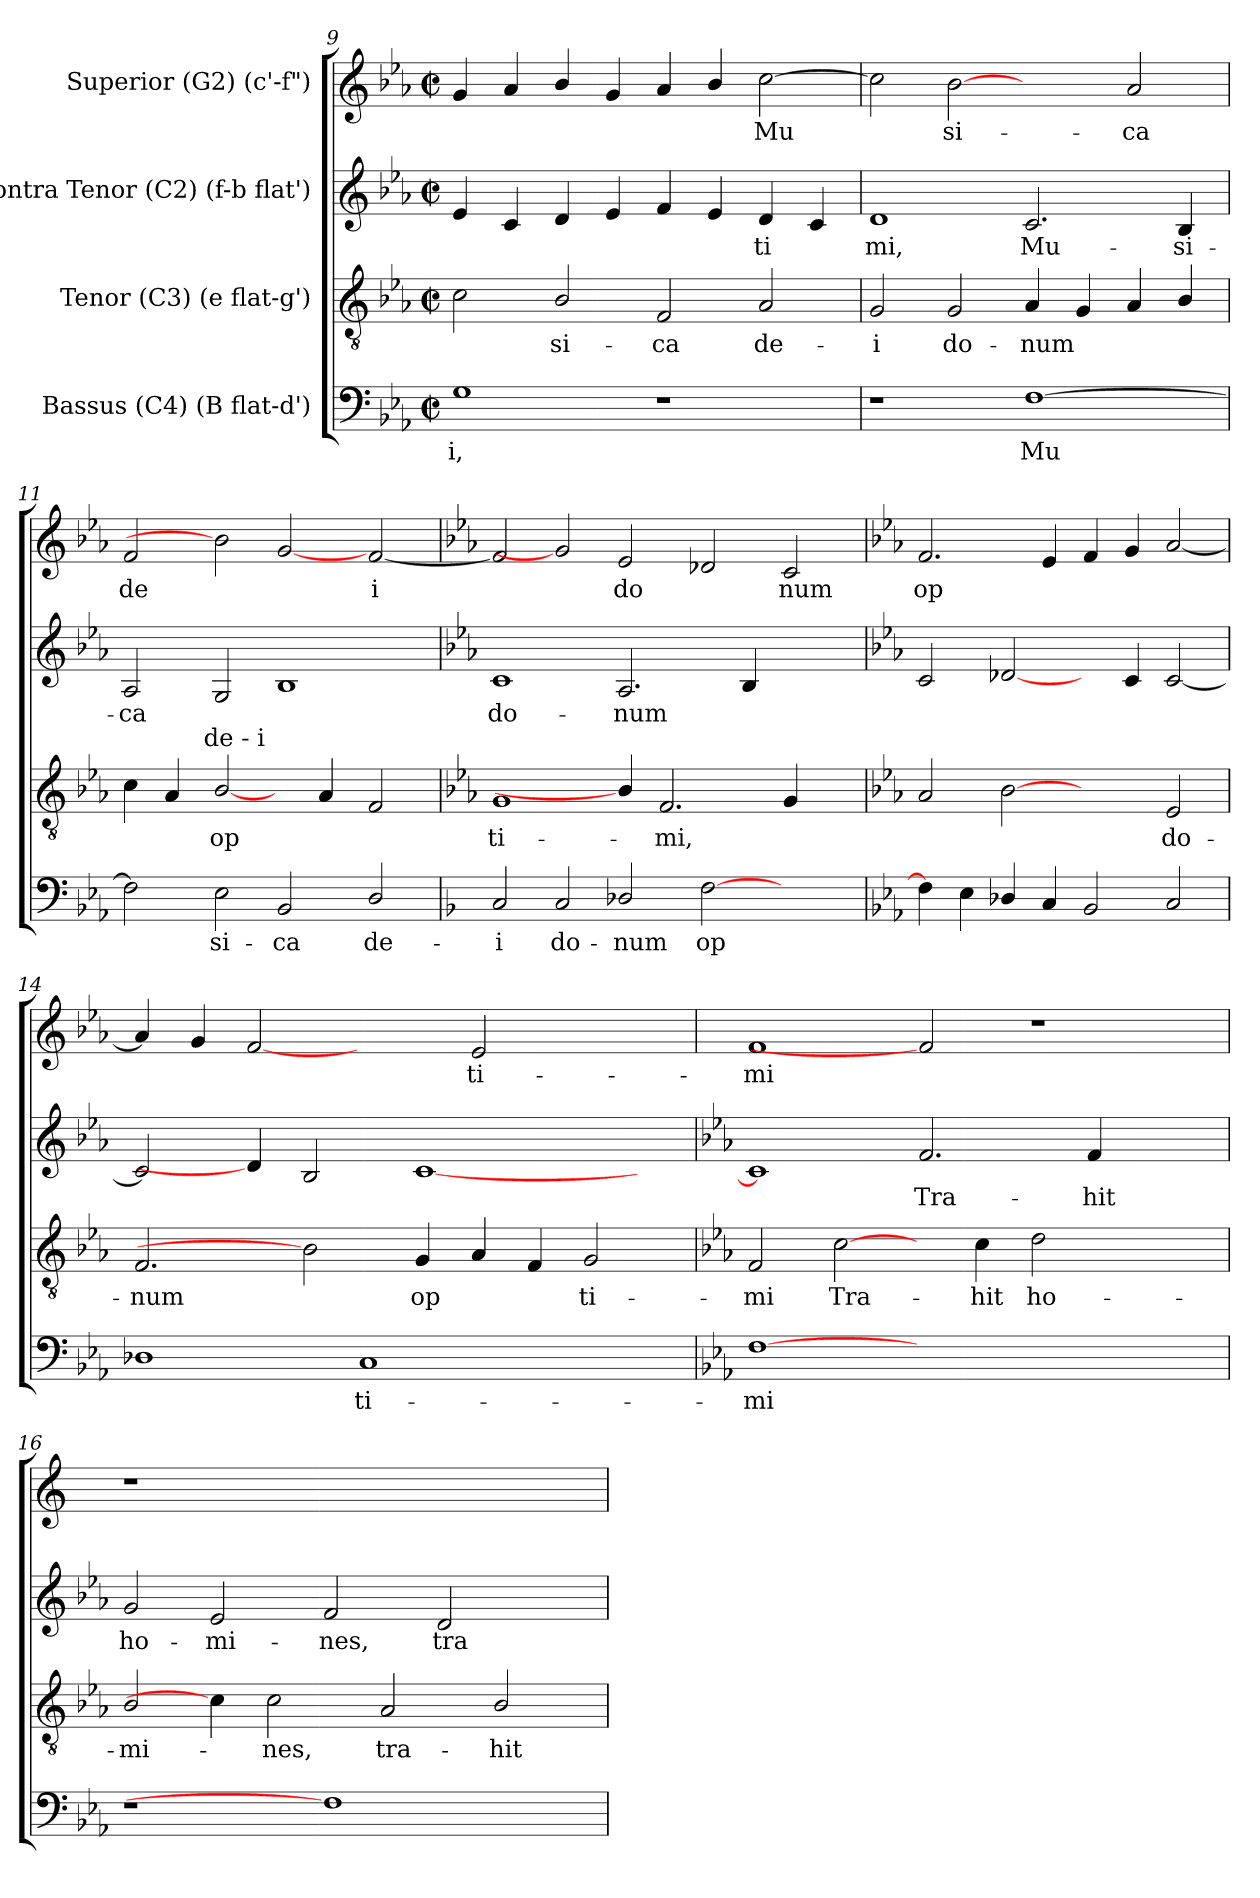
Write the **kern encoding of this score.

**kern	**text	**kern	**text	**kern	**text	**kern	**text
*part4	*part4	*part3	*part3	*part2	*part2	*part1	*part1
*staff4	*staff4	*staff3	*staff3	*staff2	*staff2	*staff1	*staff1
*I"Bassus (C4)  (B flat-d')	*	*I"Tenor (C3)  (e flat-g')	*	*I"Contra Tenor (C2)  (f-b flat')	*	*I"Superior (G2)  (c'-f")	*
!!LO:PB:g=z
*clefF4	*	*clefGv2	*	*clefG2	*	*clefG2	*
*k[b-e-a-]	*	*k[b-e-a-]	*	*k[b-e-a-]	*	*k[b-e-a-]	*
*E-:	*	*E-:	*	*E-:	*	*E-:	*
*M2/2	*	*M2/2	*	*M2/2	*	*M2/2	*
*met(c|)	*	*met(c|)	*	*met(c|)	*	*met(c|)	*
=9	=9	=9	=9	=9	=9	=9	=9
!	!LO:LY:b:cj	!	!LO:LY:b:cj	!	!LO:LY:b:cj	!	!LO:LY:b
1G	-i,	2c\	--	4e-/	--	4g/	.
!	!	!	!	!	!LO:LY:b:cj	!	!LO:LY:b
.	.	.	.	4c/	--	4a-/	.
!	!	!	!LO:LY:b:cj	!	!LO:LY:b:cj	!	!LO:LY:b
.	.	2B-/	-si-	4d/	--	4b-/	.
!	!	!	!	!	!LO:LY:b:cj	!	!LO:LY:b
.	.	.	.	4e-/	--	4g/	.
!	!	!	!LO:LY:b:cj	!	!LO:LY:b:cj	!	!LO:LY:b
1r	.	2F/	-ca	4f/	--	4a-/	.
!	!	!	!	!	!LO:LY:b:cj	!	!LO:LY:b
.	.	.	.	4e-/	--	4b-/	.
!	!	!	!LO:LY:b:cj	!	!LO:LY:b:cj	!	!LO:LY:b
.	.	2A-/	de-	4d/	-ti-	[>2cc\	Mu-
!	!	!	!	!	!LO:LY:b:cj	!	!
.	.	.	.	4c/	--	.	.
=10	=10	=10	=10	=10	=10	=10	=10
!	!	!	!LO:LY:b:cj	!	!LO:LY:b:cj	!	!LO:LY:b
1r	.	2G/	-i	1d	-mi,	2cc\]	--
!	!	!	!LO:LY:b:cj	!	!	!	!LO:LY:b
.	.	2G/	do-	.	.	[2b-	-si-
!	!LO:LY:b:cj	!	!LO:LY:b:cj	!	!LO:LY:b:cj	!	!
[>1F	Mu-	4A-/	-num	2.c/	Mu-	2ryy	.
!	!	!	!LO:LY:b:cj	!	!	!	!
.	.	4G/	.	.	.	.	.
!	!	!	!LO:LY:b:cj	!	!	!	!LO:LY:b
.	.	4A-/	.	.	.	2a-/	-ca
!	!	!	!LO:LY:b:cj	!	!LO:LY:b:cj	!	!
.	.	4B-/	.	4B-/	-si-	.	.
=11	=11	=11	=11	=11	=11	=11	=11
!	!LO:LY:b:cj	!	!LO:LY:b:cj	!	!LO:LY:b:cj	!	!LO:LY:b
*	*	*^	*	*	*	*	*
2F\]	--	4c\	4...ryy	.	2A-/	-ca-	2f/	de-
!	!	!	!	!LO:LY:b:cj	!	!	!	!
.	.	4A-/	.	.	.	.	.	.
!	!	!	!LO:TX:a:t=de - i	!	!	!	!	!
.	.	.	1ryy	.	.	.	.	.
!	!LO:LY:b:cj	!	!	!LO:LY:b:cj	!	!LO:LY:b:cj	!	!
2E-\	-si-	[2B-/	.	op-	2G/	--	2b-]	.
!	!LO:LY:b:cj	!	!	!	!	!LO:LY:b:cj	!	!LO:LY:b
2BB-/	-ca	4ryy	.	.	1B-	--	[2g	--
!	!	!	!	!LO:LY:b:cj	!	!	!	!
.	.	4A-/	.	--	.	.	.	.
.	.	.	2ryy	.	.	.	.	.
!	!LO:LY:b:cj	!	!	!LO:LY:b:cj	!	!	!	!LO:LY:b
2D/	de-	2F/	.	--	.	.	[<2f/	-i
.	.	.	32ryy	.	.	.	.	.
*	*	*v	*v	*	*	*	*	*
=12	=12	=12	=12	=12	=12	=12	=12
*k[b-]	*	*	*	*	*	*	*
*F:	*	*	*	*	*	*	*
*	*	*^	*	*	*	*	*
!	!LO:LY:b:cj	!	!	!LO:LY:b:cj	!	!LO:LY:b:cj	!	!LO:LY:b
*	*	*v	*v	*	*	*	*	*
2C/	-i	1G	-ti-	1c	-do-	2f/]	.
!	!LO:LY:b:cj	!	!	!	!	!	!
2C/	do-	.	.	.	.	2g]	.
!	!LO:LY:b:cj	!	!	!	!LO:LY:b:cj	!	!LO:LY:b
2D-X/	-num	4B-/]	.	2.A-/	-num	2e-/	do-
!	!	!	!LO:LY:b:cj	!	!	!	!
.	.	2.F/	-mi,	.	.	.	.
!	!LO:LY:b:cj	!	!	!	!	!	!LO:LY:b
[>2F\	op-	.	.	.	.	2d-/	--
!	!	!	!	!	!LO:LY:b:cj	!	!
.	.	.	.	4B-/	.	.	.
!	!	!	!LO:LY:b:cj	!	!	!	!LO:LY:b
2ryy	.	4G/	.	2ryy	.	2c/	-num
.	.	4ryy	.	.	.	.	.
!!LO:PB:g=z
=13	=13	=13	=13	=13	=13	=13	=13
*k[b-e-a-]	*	*	*	*	*	*	*
*E-:	*	*	*	*	*	*	*
!	!LO:LY:b:cj	!	!LO:LY:b:cj	!	!LO:LY:b:cj	!	!LO:LY:b
4F\]	--	2A-/	.	2c/	.	2.f/	op-
!	!LO:LY:b:cj	!	!	!	!	!	!
4E-\	--	.	.	.	.	.	.
!	!LO:LY:b:cj	!	!LO:LY:b:cj	!	!LO:LY:b:cj	!	!
4D-/	--	[2B-	.	[2d-X/	.	.	.
!	!LO:LY:b:cj	!	!	!	!	!	!LO:LY:b
4C/	--	.	.	.	.	4e-/	--
!	!LO:LY:b:cj	!	!	!	!	!	!LO:LY:b
2BB-/	--	2ryy	.	4ryy	.	4f/	--
!	!	!	!	!	!LO:LY:b:cj	!	!LO:LY:b
.	.	.	.	4c/	.	4g/	--
!	!LO:LY:b:cj	!	!LO:LY:b:cj	!	!LO:LY:b:cj	!	!LO:LY:b
2C/	--	2E-/	do-	[<2c/	.	[<2a-/	--
=14	=14	=14	=14	=14	=14	=14	=14
!	!LO:LY:b:cj	!	!LO:LY:b:cj	!	!LO:LY:b:cj	!	!LO:LY:b
1D-	--	2.F/	-num	2c/]	.	4a-/]	--
!	!	!	!	!	!	!	!LO:LY:b
.	.	.	.	.	.	4g/	--
!	!	!	!	!	!	!	!LO:LY:b
.	.	.	.	4d-/]	.	[2f	--
!	!	!	!	!	!LO:LY:b:cj	!	!
.	.	2B-]	.	2B-/	.	.	.
!	!LO:LY:b:cj	!	!	!	!	!	!
1C	-ti-	.	.	.	.	2ryy	.
!	!	!	!LO:LY:b:cj	!	!LO:LY:b:cj	!	!
.	.	4G/	op-	[<1c	.	.	.
!	!	!	!LO:LY:b:cj	!	!	!	!LO:LY:b
.	.	4A-/	--	.	.	2e-/	-ti-
!	!	!	!LO:LY:b:cj	!	!	!	!
.	.	4F/	--	.	.	.	.
!	!	!	!LO:LY:b:cj	!	!	!	!
2ryy	.	2G/	-ti-	.	.	2ryy	.
.	.	.	.	4ryy	.	.	.
=15	=15	=15	=15	=15	=15	=15	=15
*	*	*	*	*	*	*k[]	*
*	*	*	*	*	*	*C:	*
!	!LO:LY:b:cj	!	!LO:LY:b:cj	!	!LO:LY:b:cj	!	!LO:LY:b
[1F	-mi	2F/	-mi	1c]	.	1f	-mi
!	!	!	!LO:LY:b:cj	!	!	!	!
.	.	[2c\	Tra-	.	.	.	.
!	!	!	!	!	!LO:LY:b:cj	!	!
1.ryy	.	4ryy	.	2.f/	Tra-	2f]	.
!	!	!	!LO:LY:b:cj	!	!	!	!
.	.	4c\	-hit	.	.	.	.
!	!	!	!LO:LY:b:cj	!	!	!	!
.	.	2d\	ho-	.	.	1r	.
!	!	!	!	!	!LO:LY:b:cj	!	!
.	.	.	.	4f/	-hit	.	.
.	.	2ryy	.	2ryy	.	.	.
=16	=16	=16	=16	=16	=16	=16	=16
!	!	!	!LO:LY:b:cj	!	!LO:LY:b:cj	!	!
1r	.	2B-/	-mi-	2g/	ho-	1r	.
!	!	!	!	!	!LO:LY:b:cj	!	!
.	.	4c\]	.	2e-/	-mi-	.	.
!	!	!	!LO:LY:b:cj	!	!	!	!
.	.	2c\	-nes,	.	.	.	.
!	!	!	!	!	!LO:LY:b:cj	!	!
1F]	.	.	.	2f/	-nes,	1ryy	.
!	!	!	!LO:LY:b:cj	!	!	!	!
.	.	2A-/	tra-	.	.	.	.
!	!	!	!	!	!LO:LY:b:cj	!	!
.	.	.	.	2d/	tra-	.	.
!	!	!	!LO:LY:b:cj	!	!	!	!
.	.	2B-/	-hit	.	.	.	.
4ryy	.	.	.	4ryy	.	4ryy	.
=	=	=	=	=	=	=	=
*-	*-	*-	*-	*-	*-	*-	*-
